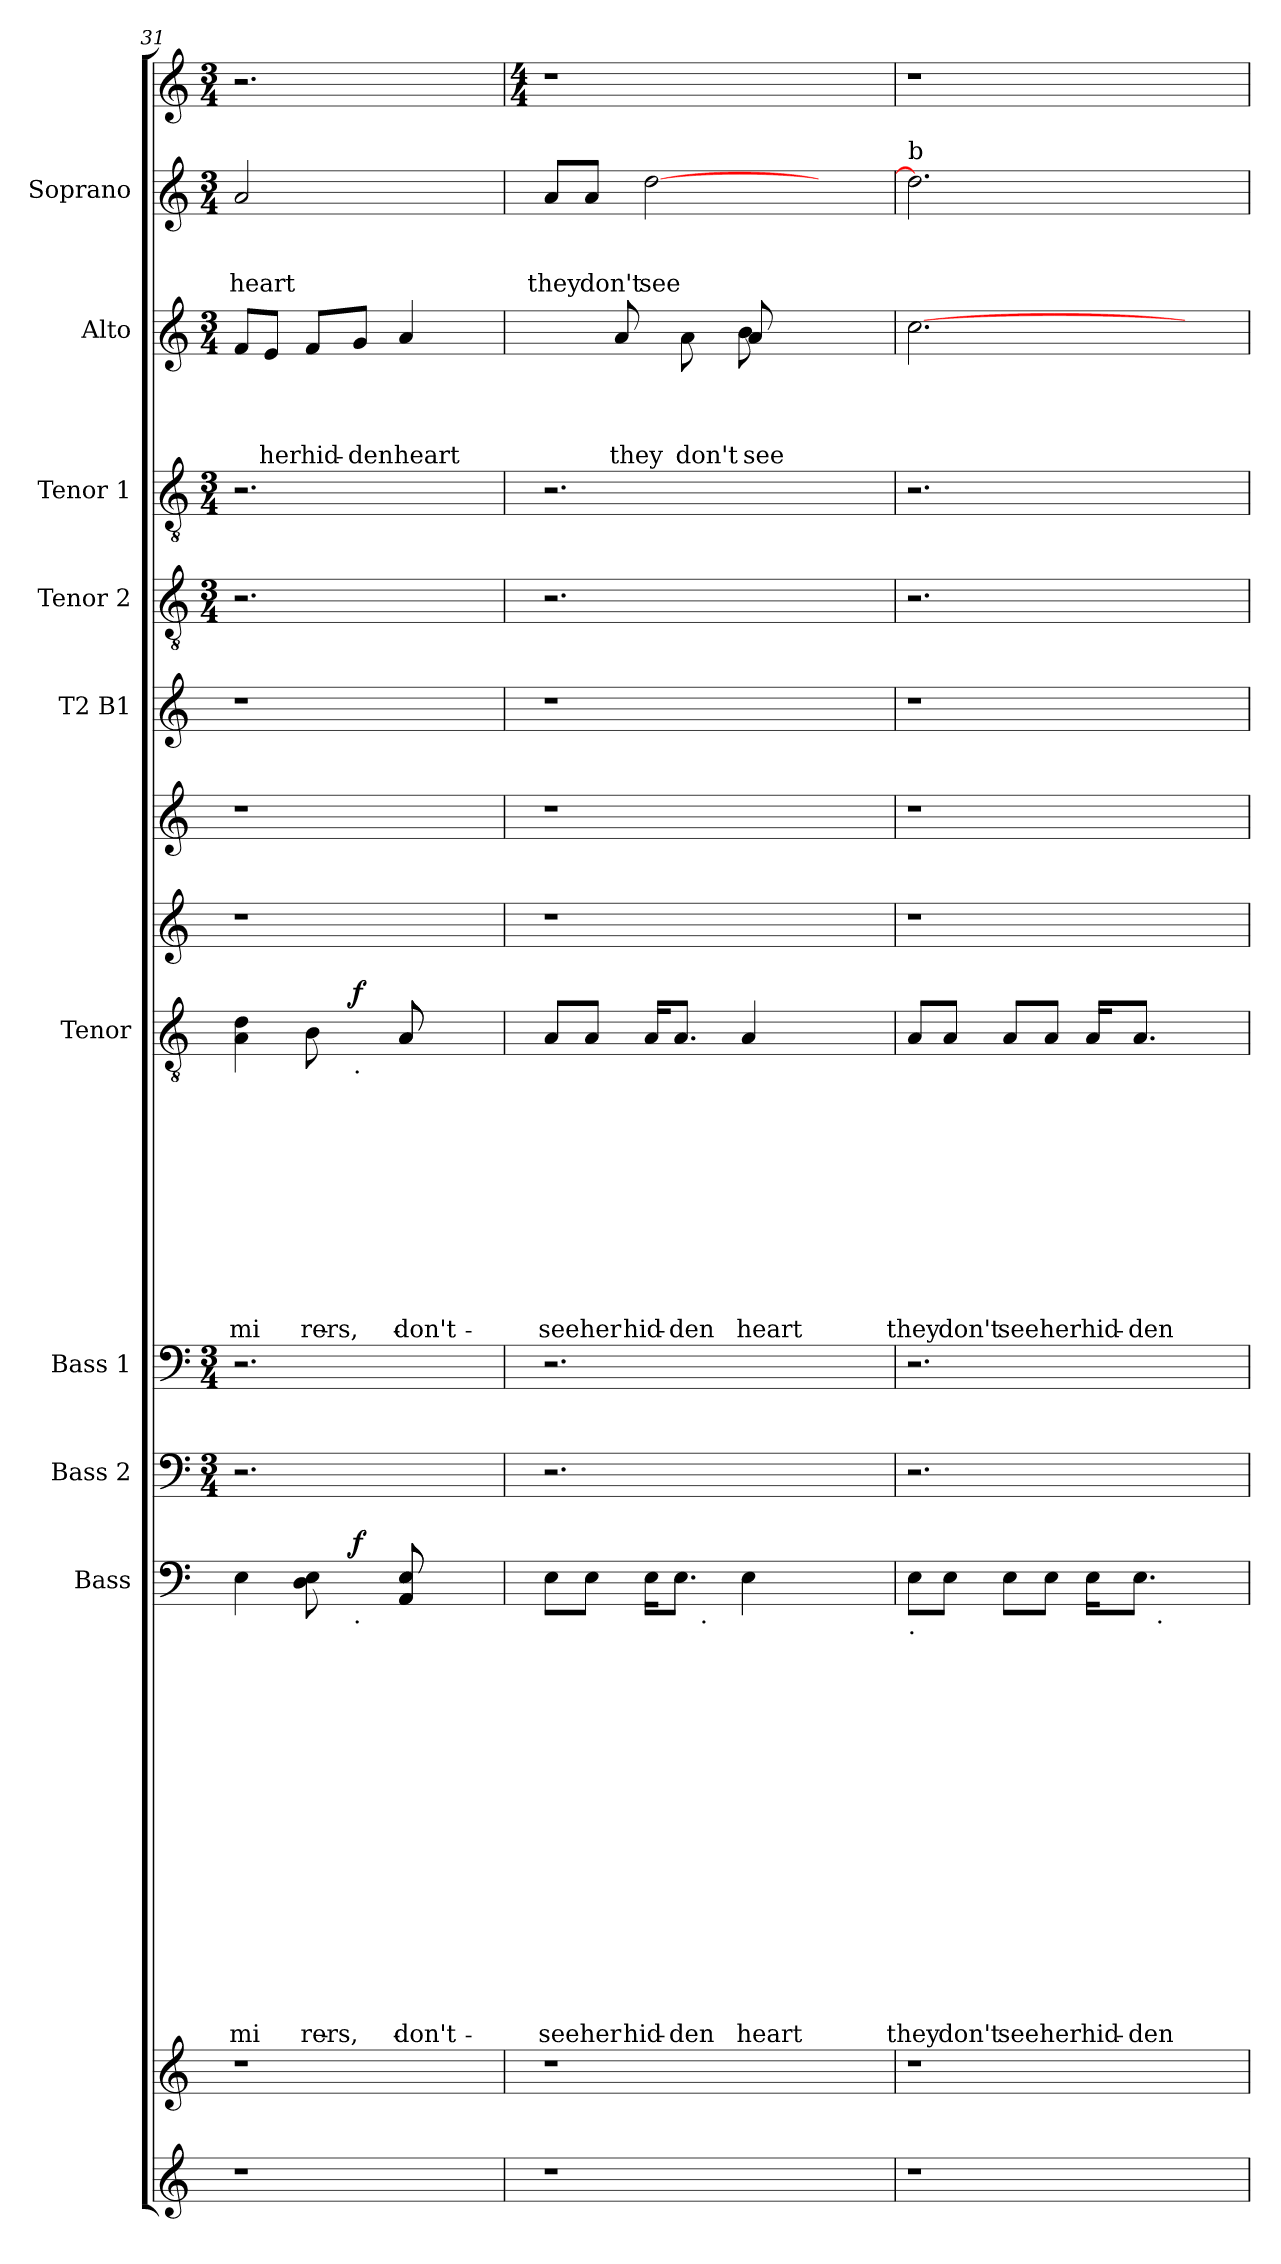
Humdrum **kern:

**kern	**kern	**kern	**text	**text	**text	**text	**text	**text	**text	**text	**text	**text	**text	**text	**text	**text	**text	**text	**text	**dynam	**kern	**kern	**kern	**text	**text	**text	**text	**text	**text	**text	**text	**text	**text	**text	**dynam	**kern	**kern	**kern	**kern	**kern	**kern	**text	**text	**text	**text	**kern	**text	**text	**text	**kern
*part14	*part13	*part12	*part12	*part12	*part12	*part12	*part12	*part12	*part12	*part12	*part12	*part12	*part12	*part12	*part12	*part12	*part12	*part12	*part12	*part12	*part11	*part10	*part9	*part9	*part9	*part9	*part9	*part9	*part9	*part9	*part9	*part9	*part9	*part9	*part9	*part8	*part7	*part6	*part5	*part4	*part3	*part3	*part3	*part3	*part3	*part2	*part2	*part2	*part2	*part1
*staff14	*staff13	*staff12	*staff12	*staff12	*staff12	*staff12	*staff12	*staff12	*staff12	*staff12	*staff12	*staff12	*staff12	*staff12	*staff12	*staff12	*staff12	*staff12	*staff12	*staff12	*staff11	*staff10	*staff9	*staff9	*staff9	*staff9	*staff9	*staff9	*staff9	*staff9	*staff9	*staff9	*staff9	*staff9	*staff9	*staff8	*staff7	*staff6	*staff5	*staff4	*staff3	*staff3	*staff3	*staff3	*staff3	*staff2	*staff2	*staff2	*staff2	*staff1
*	*	*I"Bass	*	*	*	*	*	*	*	*	*	*	*	*	*	*	*	*	*	*	*I"Bass 2	*I"Bass 1	*I"Tenor	*	*	*	*	*	*	*	*	*	*	*	*	*	*	*I"T2 B1	*I"Tenor 2	*I"Tenor 1	*I"Alto	*	*	*	*	*I"Soprano	*	*	*	*
*	*	*I'B	*	*	*	*	*	*	*	*	*	*	*	*	*	*	*	*	*	*	*I'B2	*I'B1	*I'T	*	*	*	*	*	*	*	*	*	*	*	*	*	*	*	*I'T2	*I'T1	*I'A	*	*	*	*	*I'S	*	*	*	*
*clefG2	*clefG2	*clefF4	*	*	*	*	*	*	*	*	*	*	*	*	*	*	*	*	*	*	*clefF4	*clefF4	*clefGv2	*	*	*	*	*	*	*	*	*	*	*	*	*clefG2	*clefG2	*clefG2	*clefGv2	*clefGv2	*clefG2	*	*	*	*	*clefG2	*	*	*	*clefG2
*k[]	*k[]	*k[]	*	*	*	*	*	*	*	*	*	*	*	*	*	*	*	*	*	*	*k[]	*k[]	*k[]	*	*	*	*	*	*	*	*	*	*	*	*	*k[]	*k[]	*k[]	*k[]	*k[]	*k[]	*	*	*	*	*k[]	*	*	*	*k[]
*C:	*C:	*C:	*	*	*	*	*	*	*	*	*	*	*	*	*	*	*	*	*	*	*C:	*C:	*C:	*	*	*	*	*	*	*	*	*	*	*	*	*C:	*C:	*C:	*C:	*C:	*C:	*	*	*	*	*C:	*	*	*	*C:
*	*	*	*	*	*	*	*	*	*	*	*	*	*	*	*	*	*	*	*	*	*M3/4	*M3/4	*	*	*	*	*	*	*	*	*	*	*	*	*	*	*	*	*M3/4	*M3/4	*M3/4	*	*	*	*	*M3/4	*	*	*	*M3/4
=31	=31	=31	=31	=31	=31	=31	=31	=31	=31	=31	=31	=31	=31	=31	=31	=31	=31	=31	=31	=31	=31	=31	=31	=31	=31	=31	=31	=31	=31	=31	=31	=31	=31	=31	=31	=31	=31	=31	=31	=31	=31	=31	=31	=31	=31	=31	=31	=31	=31	=31
!	!	!LO:N:head=solid	!	!	!	!	!	!	!	!	!	!	!	!	!	!	!	!	!LO:LY:b	!	!	!	!	!	!	!	!	!	!	!	!	!	!	!LO:LY:b	!	!	!	!	!	!	!	!	!	!	!	!	!	!	!LO:LY:b	!
*	*	*^	*	*	*	*	*	*	*	*	*	*	*	*	*	*	*	*	*	*	*	*	*^	*	*	*	*	*	*	*	*	*	*	*	*	*	*	*	*	*	*	*	*	*	*	*	*	*	*	*
*	*	*	*^	*	*	*	*	*	*	*	*	*	*	*	*	*	*	*	*	*	*	*	*	*	*^	*	*	*	*	*	*	*	*	*	*	*	*	*	*	*	*	*	*	*	*	*	*	*	*	*	*	*
1r	1r	4E\	4ryy	2ryy	.	.	.	.	.	.	.	.	.	.	.	.	.	.	.	.	-mi-	.	2.r	2.r	4A\ 4d\	4ryy	2ryy	.	.	.	.	.	.	.	.	.	.	-mi-	.	1r	1r	1r	2.r	2.r	8f/L	.	.	.	.	2a/	.	.	heart	2.r
!	!	!	!	!	!	!	!	!	!	!	!	!	!	!	!	!	!	!	!	!	!	!	!	!	!	!	!	!	!	!	!	!	!	!	!	!	!	!	!	!	!	!	!	!	!	!	!	!	!LO:LY:b	!	!	!	!	!
.	.	.	.	.	.	.	.	.	.	.	.	.	.	.	.	.	.	.	.	.	.	.	.	.	.	.	.	.	.	.	.	.	.	.	.	.	.	.	.	.	.	.	.	.	8e/J	.	.	.	her	.	.	.	.	.
!	!	!	!	!	!	!	!	!	!	!	!	!	!	!	!	!	!	!	!	!	!LO:LY:b	!	!	!	!	!LO:N:head=solid	!	!	!	!	!	!	!	!	!	!	!	!LO:LY:b	!	!	!	!	!	!	!	!	!	!	!LO:LY:b	!	!	!	!	!
.	.	8ryy	8D\ 8E\	.	.	.	.	.	.	.	.	.	.	.	.	.	.	.	.	.	-rers,	.	.	.	8ryy	8B\	.	.	.	.	.	.	.	.	.	.	.	-rers,	.	.	.	.	.	.	8f/L	.	.	.	hid-	.	.	.	.	.
!	!	!	!	!	!	!	!	!	!	!	!	!	!	!	!	!	!	!	!	!	!	!	!	!	!LO:TX:b:t=.	!	!	!	!	!	!	!	!	!	!	!	!	!	!	!	!	!	!	!	!	!	!	!	!	!	!	!	!	!
!	!	!LO:TX:b:t=.	!	!	!	!	!	!	!	!	!	!	!	!	!	!	!	!	!	!	!	!	!	!	!	!	!	!	!	!	!	!	!	!	!	!	!	!	!	!	!	!	!	!	!	!	!	!	!	!	!	!	!	!
!	!	!	!	!	!	!	!	!	!	!	!	!	!	!	!	!	!	!	!	!	!	!LO:DY:a	!	!	!	!	!	!	!	!	!	!	!	!	!	!	!	!	!LO:DY:a	!	!	!	!	!	!	!	!	!	!LO:LY:b	!	!	!	!	!
.	.	4.ryy	8ryy	.	.	.	.	.	.	.	.	.	.	.	.	.	.	.	.	.	.	f	.	.	4.ryy	8ryy	.	.	.	.	.	.	.	.	.	.	.	.	f	.	.	.	.	.	8g/J	.	.	.	-den	.	.	.	.	.
!	!	!	!	!	!	!	!	!	!	!	!	!	!	!	!	!	!	!	!	!	!LO:LY:b	!	!	!	!	!	!	!	!	!	!	!	!	!	!	!	!	!	!	!	!	!	!	!	!	!	!	!	!	!	!	!	!	!
!	!	!	!	!	!	!	!	!	!	!	!	!	!	!	!	!	!	!	!	!	!LO:LY:b	!	!	!	!	!	!	!	!	!	!	!	!	!	!	!	!	!LO:LY:b	!	!	!	!	!	!	!	!	!	!	!	!	!	!	!	!
!	!	!	!	!	!	!	!	!	!	!	!	!	!	!	!	!	!	!	!	!	!	!	!	!	!	!	!	!	!	!	!	!	!	!	!	!	!	!LO:LY:b	!	!	!	!	!	!	!	!	!	!	!LO:LY:b	!	!	!	!	!
.	.	.	8AA/ 8E/	8AA/ 8E/	.	.	.	.	.	.	.	.	.	.	.	.	.	.	.	.	don't	.	.	.	.	8A/	8A/	.	.	.	.	.	.	.	.	.	.	don't	.	.	.	.	.	.	4a/	.	.	.	heart	2ryy	.	.	.	.
.	.	.	4.ryy	4.ryy	.	.	.	.	.	.	.	.	.	.	.	.	.	.	.	.	.	.	.	.	.	4.ryy	4.ryy	.	.	.	.	.	.	.	.	.	.	.	.	.	.	.	.	.	.	.	.	.	.	.	.	.	.	.
.	.	4ryy	.	.	.	.	.	.	.	.	.	.	.	.	.	.	.	.	.	.	.	.	4ryy	4ryy	4ryy	.	.	.	.	.	.	.	.	.	.	.	.	.	.	.	.	.	4ryy	4ryy	4ryy	.	.	.	.	.	.	.	.	4ryy
*	*	*v	*v	*v	*	*	*	*	*	*	*	*	*	*	*	*	*	*	*	*	*	*	*	*	*v	*v	*v	*	*	*	*	*	*	*	*	*	*	*	*	*	*	*	*	*	*	*	*	*	*	*	*	*	*	*
=32	=32	=32	=32	=32	=32	=32	=32	=32	=32	=32	=32	=32	=32	=32	=32	=32	=32	=32	=32	=32	=32	=32	=32	=32	=32	=32	=32	=32	=32	=32	=32	=32	=32	=32	=32	=32	=32	=32	=32	=32	=32	=32	=32	=32	=32	=32	=32	=32	=32	=32
*	*	*	*	*	*	*	*	*	*	*	*	*	*	*	*	*	*	*	*	*	*	*	*	*	*	*	*	*	*	*	*	*	*	*	*	*	*	*	*	*	*	*	*	*	*	*	*	*	*	*M4/4
!	!	!LO:N:head=solid	!	!	!	!	!	!	!	!	!	!	!	!	!	!	!	!	!LO:LY:b	!	!	!	!	!	!	!	!	!	!	!	!	!	!	!LO:LY:b	!	!	!	!	!	!	!	!	!	!	!	!	!	!	!LO:LY:b	!
*	*	*^	*	*	*	*	*	*	*	*	*	*	*	*	*	*	*	*	*	*	*	*	*	*	*	*	*	*	*	*	*	*	*	*	*	*	*	*	*	*	*^	*	*	*	*	*	*	*	*	*
*	*	*	*	*	*	*	*	*	*	*	*	*	*	*	*	*	*	*	*	*	*	*	*	*	*	*	*	*	*	*	*	*	*	*	*	*	*	*	*	*	*	*	*^	*	*	*	*	*	*	*	*	*
1r	1r	8E\L	3ryy	.	.	.	.	.	.	.	.	.	.	.	.	.	.	.	.	see	.	2.r	2.r	8A/L	.	.	.	.	.	.	.	.	.	.	see	.	1r	1r	1r	2.r	2.r	48ryy	96ryy	96ryy	.	.	.	.	8a/L	.	.	they	1r
.	.	.	.	.	.	.	.	.	.	.	.	.	.	.	.	.	.	.	.	.	.	.	.	.	.	.	.	.	.	.	.	.	.	.	.	.	.	.	.	.	.	.	4ryy	2ryy	.	.	.	.	.	.	.	.	.
.	.	.	.	.	.	.	.	.	.	.	.	.	.	.	.	.	.	.	.	.	.	.	.	.	.	.	.	.	.	.	.	.	.	.	.	.	.	.	.	.	.	96%23ryy	.	.	.	.	.	.	.	.	.	.	.
!	!	!LO:N:head=solid	!	!	!	!	!	!	!	!	!	!	!	!	!	!	!	!	!	!LO:LY:b	!	!	!	!	!	!	!	!	!	!	!	!	!	!	!LO:LY:b	!	!	!	!	!	!	!	!	!	!	!	!	!	!	!	!	!LO:LY:b	!
.	.	8E\J	.	.	.	.	.	.	.	.	.	.	.	.	.	.	.	.	.	her	.	.	.	8A/J	.	.	.	.	.	.	.	.	.	.	her	.	.	.	.	.	.	.	.	.	.	.	.	.	8a/J	.	.	don't	.
!	!	!LO:N:head=solid	!	!	!	!	!	!	!	!	!	!	!	!	!	!	!	!	!	!LO:LY:b	!	!	!	!	!	!	!	!	!	!	!	!	!	!	!LO:LY:b	!	!	!	!	!	!	!	!	!	!	!	!	!	!	!	!	!LO:LY:b	!
.	.	16E\KL	.	.	.	.	.	.	.	.	.	.	.	.	.	.	.	.	.	hid-	.	.	.	16A/KL	.	.	.	.	.	.	.	.	.	.	hid-	.	.	.	.	.	.	.	.	.	.	.	.	.	[<2dd\	.	.	see	.
!	!	!	!	!	!	!	!	!	!	!	!	!	!	!	!	!	!	!	!	!	!	!	!	!	!	!	!	!	!	!	!	!	!	!	!	!	!	!	!	!	!	!	!	!	!	!	!	!LO:LY:b	!	!	!	!	!
.	.	.	.	.	.	.	.	.	.	.	.	.	.	.	.	.	.	.	.	.	.	.	.	.	.	.	.	.	.	.	.	.	.	.	.	.	.	.	.	.	.	8a/	16ryy	.	.	.	.	they	.	.	.	.	.
!	!	!LO:N:head=solid	!	!	!	!	!	!	!	!	!	!	!	!	!	!	!	!	!	!LO:LY:b	!	!	!	!	!	!	!	!	!	!	!	!	!	!	!LO:LY:b	!	!	!	!	!	!	!	!	!	!	!	!	!	!	!	!	!	!
.	.	8.E\J	.	.	.	.	.	.	.	.	.	.	.	.	.	.	.	.	.	-den	.	.	.	8.A/J	.	.	.	.	.	.	.	.	.	.	-den	.	.	.	.	.	.	.	.	.	.	.	.	.	.	.	.	.	.
!	!	!	!	!	!	!	!	!	!	!	!	!	!	!	!	!	!	!	!	!	!	!	!	!	!	!	!	!	!	!	!	!	!	!	!	!	!	!	!	!	!	!	!	!	!	!	!	!LO:LY:b	!	!	!	!	!
.	.	.	.	.	.	.	.	.	.	.	.	.	.	.	.	.	.	.	.	.	.	.	.	.	.	.	.	.	.	.	.	.	.	.	.	.	.	.	.	.	.	.	8a\	.	.	.	.	don't	.	.	.	.	.
.	.	.	48.ryy	.	.	.	.	.	.	.	.	.	.	.	.	.	.	.	.	.	.	.	.	.	.	.	.	.	.	.	.	.	.	.	.	.	.	.	.	.	.	.	.	.	.	.	.	.	.	.	.	.	.
!	!	!	!LO:TX:b:t=.	!	!	!	!	!	!	!	!	!	!	!	!	!	!	!	!	!	!	!	!	!	!	!	!	!	!	!	!	!	!	!	!	!	!	!	!	!	!	!	!	!	!	!	!	!	!	!	!	!	!
.	.	.	3ryy	.	.	.	.	.	.	.	.	.	.	.	.	.	.	.	.	.	.	.	.	.	.	.	.	.	.	.	.	.	.	.	.	.	.	.	.	.	.	.	.	.	.	.	.	.	.	.	.	.	.
.	.	.	.	.	.	.	.	.	.	.	.	.	.	.	.	.	.	.	.	.	.	.	.	.	.	.	.	.	.	.	.	.	.	.	.	.	.	.	.	.	.	96%35ryy	.	.	.	.	.	.	.	.	.	.	.
.	.	.	.	.	.	.	.	.	.	.	.	.	.	.	.	.	.	.	.	.	.	.	.	.	.	.	.	.	.	.	.	.	.	.	.	.	.	.	.	.	.	.	16ryy	.	.	.	.	.	.	.	.	.	.
!	!	!LO:N:head=solid	!	!	!	!	!	!	!	!	!	!	!	!	!	!	!	!	!	!LO:LY:b	!	!	!	!	!	!	!	!	!	!	!	!	!	!	!LO:LY:b	!	!	!	!	!	!	!	!	!	!	!	!	!	!	!	!	!	!
.	.	4E\	.	.	.	.	.	.	.	.	.	.	.	.	.	.	.	.	.	heart	.	.	.	4A/	.	.	.	.	.	.	.	.	.	.	heart	.	.	.	.	.	.	.	.	.	.	.	.	.	.	.	.	.	.
!	!	!	!	!	!	!	!	!	!	!	!	!	!	!	!	!	!	!	!	!	!	!	!	!	!	!	!	!	!	!	!	!	!	!	!	!	!	!	!	!	!	!	!	!	!	!	!	!LO:LY:b	!	!	!	!	!
.	.	.	.	.	.	.	.	.	.	.	.	.	.	.	.	.	.	.	.	.	.	.	.	.	.	.	.	.	.	.	.	.	.	.	.	.	.	.	.	.	.	.	(<8a/	8b\)	.	.	.	see	.	.	.	.	.
.	.	.	.	.	.	.	.	.	.	.	.	.	.	.	.	.	.	.	.	.	.	.	.	.	.	.	.	.	.	.	.	.	.	.	.	.	.	.	.	.	.	.	96%35ryy	96%35ryy	.	.	.	.	.	.	.	.	.
.	.	.	6ryy	.	.	.	.	.	.	.	.	.	.	.	.	.	.	.	.	.	.	.	.	.	.	.	.	.	.	.	.	.	.	.	.	.	.	.	.	.	.	.	.	.	.	.	.	.	.	.	.	.	.
.	.	4ryy	.	.	.	.	.	.	.	.	.	.	.	.	.	.	.	.	.	.	.	4ryy	4ryy	4ryy	.	.	.	.	.	.	.	.	.	.	.	.	.	.	.	4ryy	4ryy	4ryy	.	.	.	.	.	.	4ryy	.	.	.	.
.	.	.	12ryy	.	.	.	.	.	.	.	.	.	.	.	.	.	.	.	.	.	.	.	.	.	.	.	.	.	.	.	.	.	.	.	.	.	.	.	.	.	.	.	.	.	.	.	.	.	.	.	.	.	.
.	.	.	24ryy	.	.	.	.	.	.	.	.	.	.	.	.	.	.	.	.	.	.	.	.	.	.	.	.	.	.	.	.	.	.	.	.	.	.	.	.	.	.	.	.	.	.	.	.	.	.	.	.	.	.
.	.	.	96ryy	.	.	.	.	.	.	.	.	.	.	.	.	.	.	.	.	.	.	.	.	.	.	.	.	.	.	.	.	.	.	.	.	.	.	.	.	.	.	.	.	.	.	.	.	.	.	.	.	.	.
!!LO:LB:g=z
=33	=33	=33	=33	=33	=33	=33	=33	=33	=33	=33	=33	=33	=33	=33	=33	=33	=33	=33	=33	=33	=33	=33	=33	=33	=33	=33	=33	=33	=33	=33	=33	=33	=33	=33	=33	=33	=33	=33	=33	=33	=33	=33	=33	=33	=33	=33	=33	=33	=33	=33	=33	=33	=33
!	!	!	!	!	!	!	!	!	!	!	!	!	!	!	!	!	!	!	!	!	!	!	!	!	!	!	!	!	!	!	!	!	!	!	!	!	!	!	!	!	!	!	!	!	!	!	!	!	!LO:TX:a:t=b	!	!	!	!
!	!	!LO:TX:b:t=.	!	!	!	!	!	!	!	!	!	!	!	!	!	!	!	!	!	!	!	!	!	!	!	!	!	!	!	!	!	!	!	!	!	!	!	!	!	!	!	!	!	!	!	!	!	!	!	!	!	!	!
!	!	!LO:N:head=solid	!	!	!	!	!	!	!	!	!	!	!	!	!	!	!	!	!	!LO:LY:b	!	!	!	!	!	!	!	!	!	!	!	!	!	!	!LO:LY:b	!	!	!	!	!	!	!	!	!	!	!	!	!	!	!	!	!	!
*	*	*	*	*	*	*	*	*	*	*	*	*	*	*	*	*	*	*	*	*	*	*	*	*	*	*	*	*	*	*	*	*	*	*	*	*	*	*	*	*	*	*v	*v	*v	*	*	*	*	*	*	*	*	*
1r	1r	8E\L	3ryy	.	.	.	.	.	.	.	.	.	.	.	.	.	.	.	.	they	.	2.r	2.r	8A/L	.	.	.	.	.	.	.	.	.	.	they	.	1r	1r	1r	2.r	2.r	[>2.cc\	.	.	.	.	2.dd\]	.	.	.	1r
!	!	!LO:N:head=solid	!	!	!	!	!	!	!	!	!	!	!	!	!	!	!	!	!	!LO:LY:b	!	!	!	!	!	!	!	!	!	!	!	!	!	!	!LO:LY:b	!	!	!	!	!	!	!	!	!	!	!	!	!	!	!	!
.	.	8E\J	.	.	.	.	.	.	.	.	.	.	.	.	.	.	.	.	.	don't	.	.	.	8A/J	.	.	.	.	.	.	.	.	.	.	don't	.	.	.	.	.	.	.	.	.	.	.	.	.	.	.	.
!	!	!LO:N:head=solid	!	!	!	!	!	!	!	!	!	!	!	!	!	!	!	!	!	!LO:LY:b	!	!	!	!	!	!	!	!	!	!	!	!	!	!	!LO:LY:b	!	!	!	!	!	!	!	!	!	!	!	!	!	!	!	!
.	.	8E\L	.	.	.	.	.	.	.	.	.	.	.	.	.	.	.	.	.	see	.	.	.	8A/L	.	.	.	.	.	.	.	.	.	.	see	.	.	.	.	.	.	.	.	.	.	.	.	.	.	.	.
.	.	.	6ryy	.	.	.	.	.	.	.	.	.	.	.	.	.	.	.	.	.	.	.	.	.	.	.	.	.	.	.	.	.	.	.	.	.	.	.	.	.	.	.	.	.	.	.	.	.	.	.	.
!	!	!LO:N:head=solid	!	!	!	!	!	!	!	!	!	!	!	!	!	!	!	!	!	!LO:LY:b	!	!	!	!	!	!	!	!	!	!	!	!	!	!	!LO:LY:b	!	!	!	!	!	!	!	!	!	!	!	!	!	!	!	!
.	.	8E\J	.	.	.	.	.	.	.	.	.	.	.	.	.	.	.	.	.	her	.	.	.	8A/J	.	.	.	.	.	.	.	.	.	.	her	.	.	.	.	.	.	.	.	.	.	.	.	.	.	.	.
!	!	!LO:N:head=solid	!	!	!	!	!	!	!	!	!	!	!	!	!	!	!	!	!	!LO:LY:b	!	!	!	!	!	!	!	!	!	!	!	!	!	!	!LO:LY:b	!	!	!	!	!	!	!	!	!	!	!	!	!	!	!	!
.	.	16E\KL	12ryy	.	.	.	.	.	.	.	.	.	.	.	.	.	.	.	.	hid-	.	.	.	16A/KL	.	.	.	.	.	.	.	.	.	.	hid-	.	.	.	.	.	.	.	.	.	.	.	.	.	.	.	.
!	!	!LO:N:head=solid	!	!	!	!	!	!	!	!	!	!	!	!	!	!	!	!	!	!LO:LY:b	!	!	!	!	!	!	!	!	!	!	!	!	!	!	!LO:LY:b	!	!	!	!	!	!	!	!	!	!	!	!	!	!	!	!
.	.	8.E\J	.	.	.	.	.	.	.	.	.	.	.	.	.	.	.	.	.	-den	.	.	.	8.A/J	.	.	.	.	.	.	.	.	.	.	-den	.	.	.	.	.	.	.	.	.	.	.	.	.	.	.	.
.	.	.	48.ryy	.	.	.	.	.	.	.	.	.	.	.	.	.	.	.	.	.	.	.	.	.	.	.	.	.	.	.	.	.	.	.	.	.	.	.	.	.	.	.	.	.	.	.	.	.	.	.	.
!	!	!	!LO:TX:b:t=.	!	!	!	!	!	!	!	!	!	!	!	!	!	!	!	!	!	!	!	!	!	!	!	!	!	!	!	!	!	!	!	!	!	!	!	!	!	!	!	!	!	!	!	!	!	!	!	!
.	.	.	3ryy	.	.	.	.	.	.	.	.	.	.	.	.	.	.	.	.	.	.	.	.	.	.	.	.	.	.	.	.	.	.	.	.	.	.	.	.	.	.	.	.	.	.	.	.	.	.	.	.
.	.	4ryy	.	.	.	.	.	.	.	.	.	.	.	.	.	.	.	.	.	.	.	4ryy	4ryy	4ryy	.	.	.	.	.	.	.	.	.	.	.	.	.	.	.	4ryy	4ryy	4ryy	.	.	.	.	4ryy	.	.	.	.
.	.	.	24ryy	.	.	.	.	.	.	.	.	.	.	.	.	.	.	.	.	.	.	.	.	.	.	.	.	.	.	.	.	.	.	.	.	.	.	.	.	.	.	.	.	.	.	.	.	.	.	.	.
.	.	.	96ryy	.	.	.	.	.	.	.	.	.	.	.	.	.	.	.	.	.	.	.	.	.	.	.	.	.	.	.	.	.	.	.	.	.	.	.	.	.	.	.	.	.	.	.	.	.	.	.	.
*	*	*v	*v	*	*	*	*	*	*	*	*	*	*	*	*	*	*	*	*	*	*	*	*	*	*	*	*	*	*	*	*	*	*	*	*	*	*	*	*	*	*	*	*	*	*	*	*	*	*	*	*
=	=	=	=	=	=	=	=	=	=	=	=	=	=	=	=	=	=	=	=	=	=	=	=	=	=	=	=	=	=	=	=	=	=	=	=	=	=	=	=	=	=	=	=	=	=	=	=	=	=	=
*-	*-	*-	*-	*-	*-	*-	*-	*-	*-	*-	*-	*-	*-	*-	*-	*-	*-	*-	*-	*-	*-	*-	*-	*-	*-	*-	*-	*-	*-	*-	*-	*-	*-	*-	*-	*-	*-	*-	*-	*-	*-	*-	*-	*-	*-	*-	*-	*-	*-	*-
